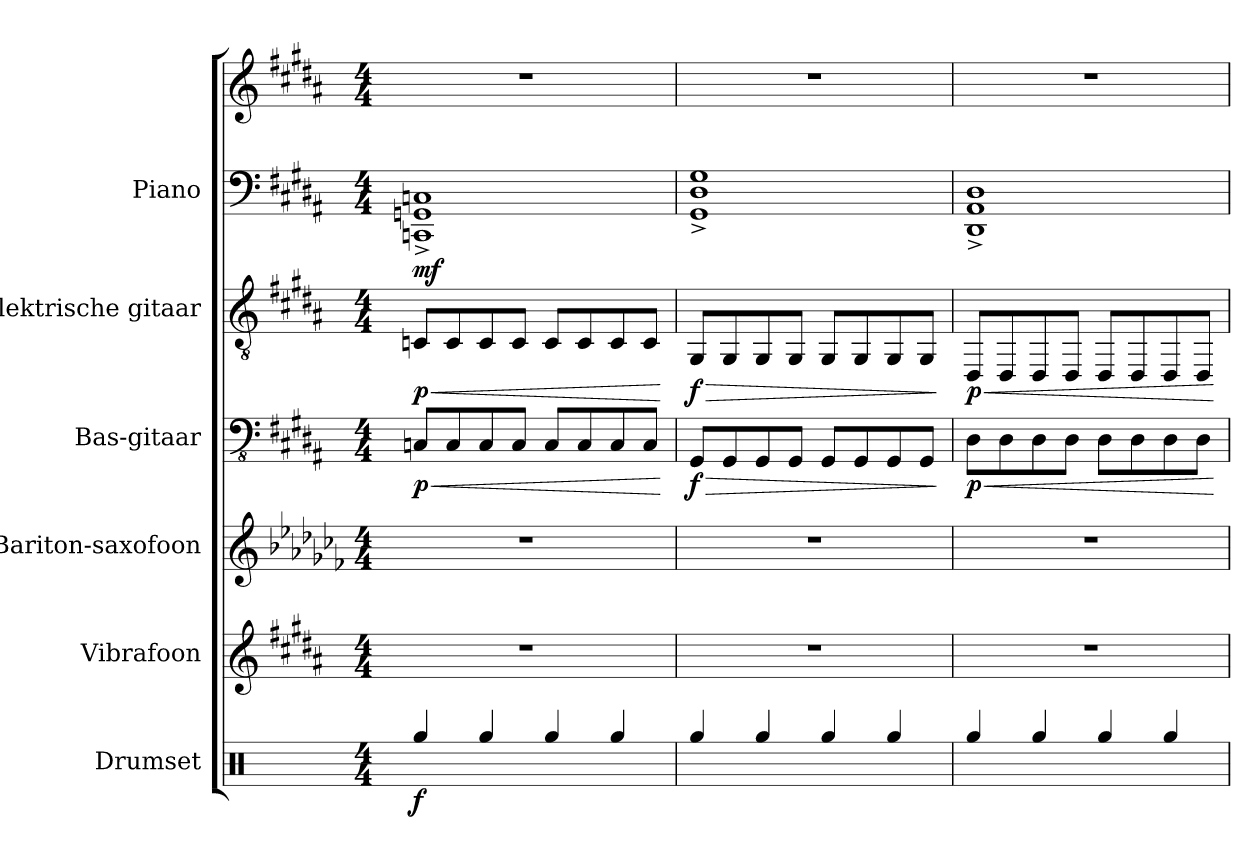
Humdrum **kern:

**kern	**dynam	**kern	**kern	**kern	**dynam	**kern	**dynam	**kern	**kern	**dynam
*part6	*part6	*part5	*part4	*part3	*part3	*part2	*part2	*part1	*part1	*part1
*staff7	*staff7	*staff6	*staff5	*staff4	*staff4	*staff3	*staff3	*staff2	*staff1	*staff1/2
*I"Drumset	*	*I"Vibrafoon	*I"Bariton-saxofoon	*I"Bas-gitaar	*	*I"Elektrische gitaar	*	*I"Piano	*	*
*I'Drs.	*	*I'Vib.	*I'Ba. Sax	*I'Bs. Git.	*	*I'El. Git.	*	*I'Pno.	*	*
*clefX	*	*clefG2	*clefG2	*clefFv4	*	*clefGv2	*	*clefF4	*clefG2	*
*	*	*	*ITrd12c21	*	*	*	*	*	*	*
*k[]	*	*k[f#c#g#d#a#]	*k[b-e-a-d-g-c-f-]	*k[f#c#g#d#a#]	*	*k[f#c#g#d#a#]	*	*k[f#c#g#d#a#]	*k[f#c#g#d#a#]	*
*M4/4	*	*M4/4	*M4/4	*M4/4	*	*M4/4	*	*M4/4	*M4/4	*
*MM110	*	*MM110	*MM110	*MM110	*	*MM110	*	*MM110	*MM110	*
=1	=1	=1	=1	=1	=1	=1	=1	=1	=1	=1
!	!LO:DY:b	!	!	!	!LO:HP:b	!	!LO:HP:b	!	!	!
!	!	!	!	!	!LO:DY:n=1:b	!	!LO:DY:n=1:b	!	!	!LO:DY:b=2
4Rgg/	f	1r	1r	8CCn/L	< p	8Cn/L	< p	1CCn^ 1GGn^ 1Cn^	1r	mf
.	.	.	.	8CC/	.	8C/	.	.	.	.
4Rgg/	.	.	.	8CC/	.	8C/	.	.	.	.
.	.	.	.	8CC/J	.	8C/J	.	.	.	.
4Rgg/	.	.	.	8CC/L	.	8C/L	.	.	.	.
.	.	.	.	8CC/	.	8C/	.	.	.	.
4Rgg/	.	.	.	8CC/	.	8C/	.	.	.	.
.	.	.	.	8CC/J	.	8C/J	.	.	.	.
.	.	.	.	.	[	.	[	.	.	.
=2	=2	=2	=2	=2	=2	=2	=2	=2	=2	=2
!	!	!	!	!	!LO:HP:b	!	!LO:HP:b	!	!	!
!	!	!	!	!	!LO:DY:n=1:b	!	!LO:DY:n=1:b	!	!	!
4Rgg/	.	1r	1r	8GGG#/L	> f	8GG#/L	> f	1GG#^ 1D#^ 1G#^	1r	.
.	.	.	.	8GGG#/	.	8GG#/	.	.	.	.
4Rgg/	.	.	.	8GGG#/	.	8GG#/	.	.	.	.
.	.	.	.	8GGG#/J	.	8GG#/J	.	.	.	.
4Rgg/	.	.	.	8GGG#/L	.	8GG#/L	.	.	.	.
.	.	.	.	8GGG#/	.	8GG#/	.	.	.	.
4Rgg/	.	.	.	8GGG#/	.	8GG#/	.	.	.	.
.	.	.	.	8GGG#/J	.	8GG#/J	.	.	.	.
.	.	.	.	.	]	.	]	.	.	.
!!LO:LB:g=z
=3	=3	=3	=3	=3	=3	=3	=3	=3	=3	=3
!	!	!	!	!	!LO:HP:b	!	!LO:HP:b	!	!	!
!	!	!	!	!	!LO:DY:n=1:b	!	!LO:DY:n=1:b	!	!	!
4Rgg/	.	1r	1r	8DD#\L	< p	8DD#/L	< p	1DD#^ 1AA#^ 1D#^	1r	.
.	.	.	.	8DD#\	.	8DD#/	.	.	.	.
4Rgg/	.	.	.	8DD#\	.	8DD#/	.	.	.	.
.	.	.	.	8DD#\J	.	8DD#/J	.	.	.	.
4Rgg/	.	.	.	8DD#\L	.	8DD#/L	.	.	.	.
.	.	.	.	8DD#\	.	8DD#/	.	.	.	.
4Rgg/	.	.	.	8DD#\	.	8DD#/	.	.	.	.
.	.	.	.	8DD#\J	.	8DD#/J	.	.	.	.
.	.	.	.	.	[	.	[	.	.	.
=	=	=	=	=	=	=	=	=	=	=
*-	*-	*-	*-	*-	*-	*-	*-	*-	*-	*-
